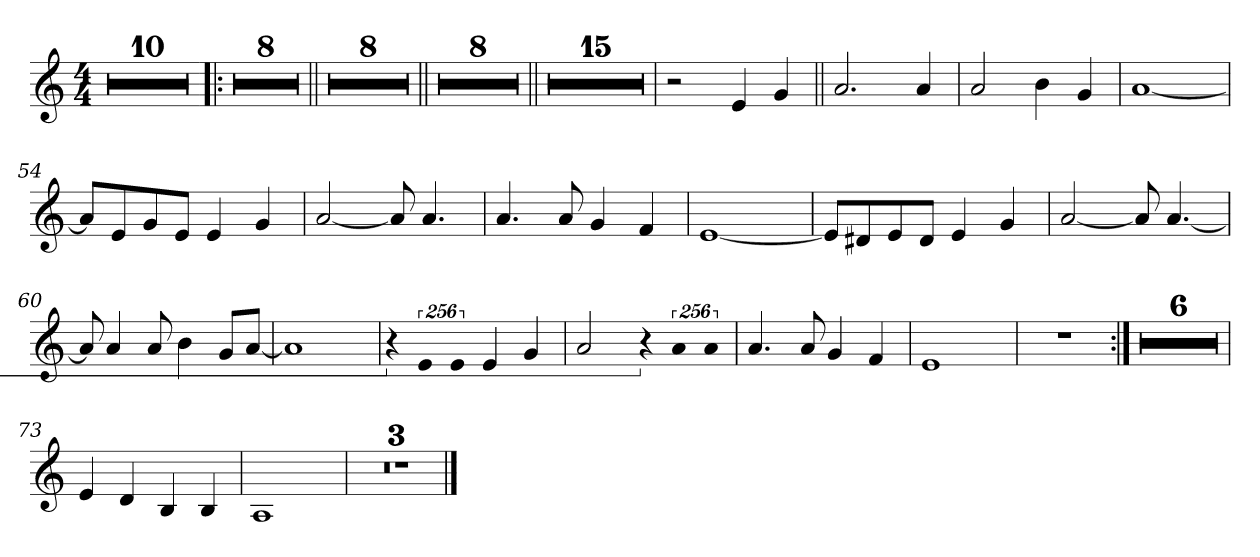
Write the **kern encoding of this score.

**kern
*part1
*staff1
!!LO:PB:g=z
*clefG2
*k[]
*C:
*M4/4
*MM75
=1
1r
=2
1r
=3
1r
=4
1r
=5
1r
=6
1r
=7
1r
=8
1r
=9
1r
=10
1r
!!LO:LB:g=z
=11!|:
1r
=12
1r
=13
1r
=14
1r
=15
1r
=16
1r
=17
1r
=18
1r
=19||
1r
!!LO:LB:g=z
=20
1r
=21
1r
=22
1r
=23
1r
=24
1r
=25
1r
=26
1r
=27||
1r
=28
1r
!!LO:LB:g=z
=29
1r
=30
1r
=31
1r
=32
1r
=33
1r
=34
1r
=35||
1r
=36
1r
=37
1r
!!LO:LB:g=z
=38
1r
=39
1r
=40
1r
=41
1r
=42
1r
=43
1r
=44
1r
=45
1r
=46
1r
=47
1r
!!LO:LB:g=z
=48
1r
=49
1r
=50
2r
4ei/
4gi/
=51||
2.ai/
4ai/
=52
2ai/
4bi\
4gi/
=53
[<1ai
=54
8ai/L]
8ei/
8gi/
8ei/J
4ei/
4gi/
!!LO:LB:g=z
=55
[<2ai/
8ai/]
4.ai/
=56
4.ai/
8ai/
4gi/
4fi/
=57
[<1ei
=58
8ei/L]
8d#Xi/
8ei/
8d#i/J
4ei/
4gi/
=59
[<2ai/
8ai/]
[<4.ai/
=60
8ai/]
4ai/
8ai/
4bi\
8gi/L
[<8ai/J
!!LO:LB:g=z
=61
1ai]
=62
!LO:N:vis=4
512%85r
!LO:N:vis=4
1024%171ei/
!LO:N:vis=4
1024%171ei/
4ei/
4gi/
=63
2ai/
!LO:N:vis=4
512%85r
!LO:N:vis=4
1024%171ai/
!LO:N:vis=4
1024%171ai/
=64
4.ai/
8ai/
4gi/
4fi/
=65
1ei
=66
1r
=67:|!
1r
!!LO:LB:g=z
=68
1r
=69
1r
=70
1r
=71
1r
=72
1r
!!LO:LB:g=z
=73
4ei/
4di/
4Bi/
4Bi/
=74
1Ai
=75
1r
=76
1r
=77
1r
==
*-
